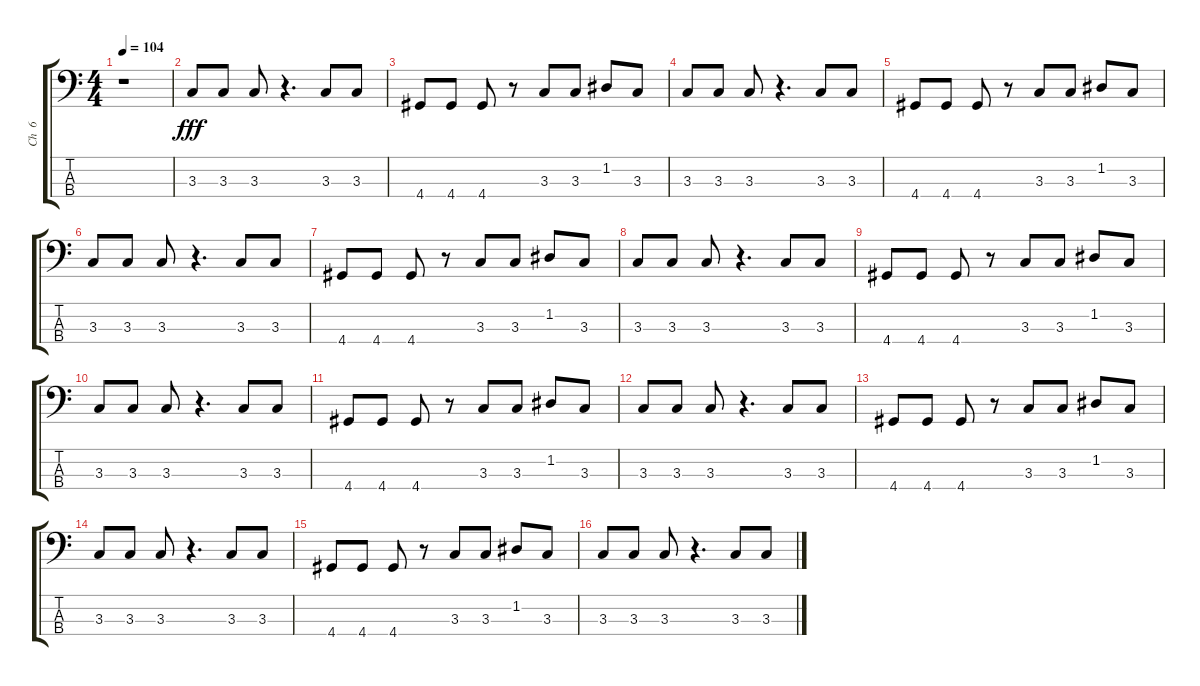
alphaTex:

\track ("Ch  6   " "Ch  6   ") {instrument electricbasspick}
\staff {score tabs}
\tuning (G2 D2 A1 E1) {hide}
\ts (4 4)
\tempo 104
\clef f4
\ks c
r.1{dy fff instrument electricbasspick} |
3.3.8 3.3.8 3.3.8 r.4{d} 3.3.8 3.3.8 |
4.4.8 4.4.8 4.4.8 r.8 3.3.8 3.3.8 1.2.8 3.3.8 |
3.3.8 3.3.8 3.3.8 r.4{d} 3.3.8 3.3.8 |
4.4.8 4.4.8 4.4.8 r.8 3.3.8 3.3.8 1.2.8 3.3.8 |
3.3.8 3.3.8 3.3.8 r.4{d} 3.3.8 3.3.8 |
4.4.8 4.4.8 4.4.8 r.8 3.3.8 3.3.8 1.2.8 3.3.8 |
3.3.8 3.3.8 3.3.8 r.4{d} 3.3.8 3.3.8 |
4.4.8 4.4.8 4.4.8 r.8 3.3.8 3.3.8 1.2.8 3.3.8 |
3.3.8 3.3.8 3.3.8 r.4{d} 3.3.8 3.3.8 |
4.4.8 4.4.8 4.4.8 r.8 3.3.8 3.3.8 1.2.8 3.3.8 |
3.3.8 3.3.8 3.3.8 r.4{d} 3.3.8 3.3.8 |
4.4.8 4.4.8 4.4.8 r.8 3.3.8 3.3.8 1.2.8 3.3.8 |
3.3.8 3.3.8 3.3.8 r.4{d} 3.3.8 3.3.8 |
4.4.8 4.4.8 4.4.8 r.8 3.3.8 3.3.8 1.2.8 3.3.8 |
3.3.8 3.3.8 3.3.8 r.4{d} 3.3.8 3.3.8
